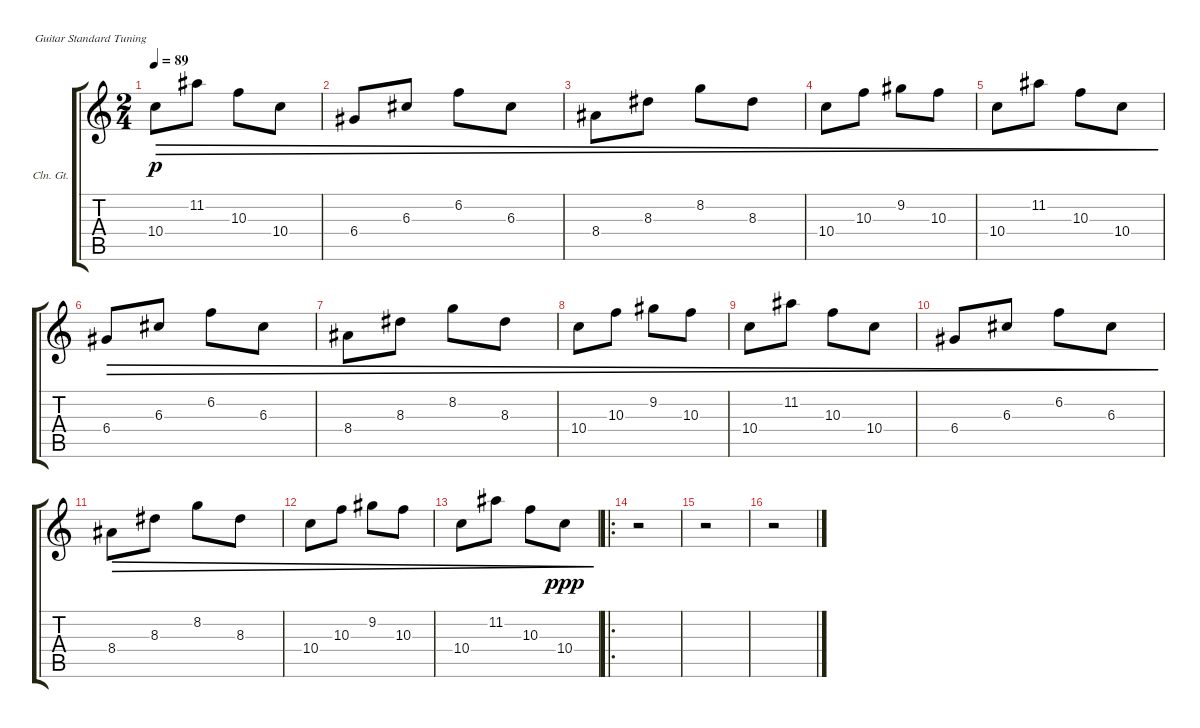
\bracketExtendMode groupsimilarinstruments
\firstSystemTrackNameOrientation horizontal
\otherSystemsTrackNameOrientation horizontal
\track ("Nii- Clean" "Cln. Gt.") {instrument acousticguitarsteel}
\staff {score tabs}
\tuning (E4 B3 G3 D3 A2 E2)
\ts (2 4)
\tempo 89
\clef g2
\ks c
10.4.8{dec dy p} 11.2.8{dec} 10.3.8{dec} 10.4.8{dec} |
6.4.8{dec} 6.3.8{dec} 6.2.8{dec} 6.3.8{dec} |
8.4.8{dec} 8.3.8{dec} 8.2.8{dec} 8.3.8{dec} |
10.4.8{dec} 10.3.8{dec} 9.2.8{dec} 10.3.8{dec} |
10.4.8{dec} 11.2.8{dec} 10.3.8{dec} 10.4.8{dec} |
6.4.8{dec} 6.3.8{dec} 6.2.8{dec} 6.3.8{dec} |
8.4.8{dec} 8.3.8{dec} 8.2.8{dec} 8.3.8{dec} |
10.4.8{dec} 10.3.8{dec} 9.2.8{dec} 10.3.8{dec} |
10.4.8{dec} 11.2.8{dec} 10.3.8{dec} 10.4.8{dec} |
6.4.8{dec} 6.3.8{dec} 6.2.8{dec} 6.3.8{dec} |
8.4.8{dec} 8.3.8{dec} 8.2.8{dec} 8.3.8{dec} |
10.4.8{dec} 10.3.8{dec} 9.2.8{dec} 10.3.8{dec} |
10.4.8{dec} 11.2.8{dec} 10.3.8{dec} 10.4.8{dec dy ppp} |
\ro
r.2 |
r.2 |
r.2
